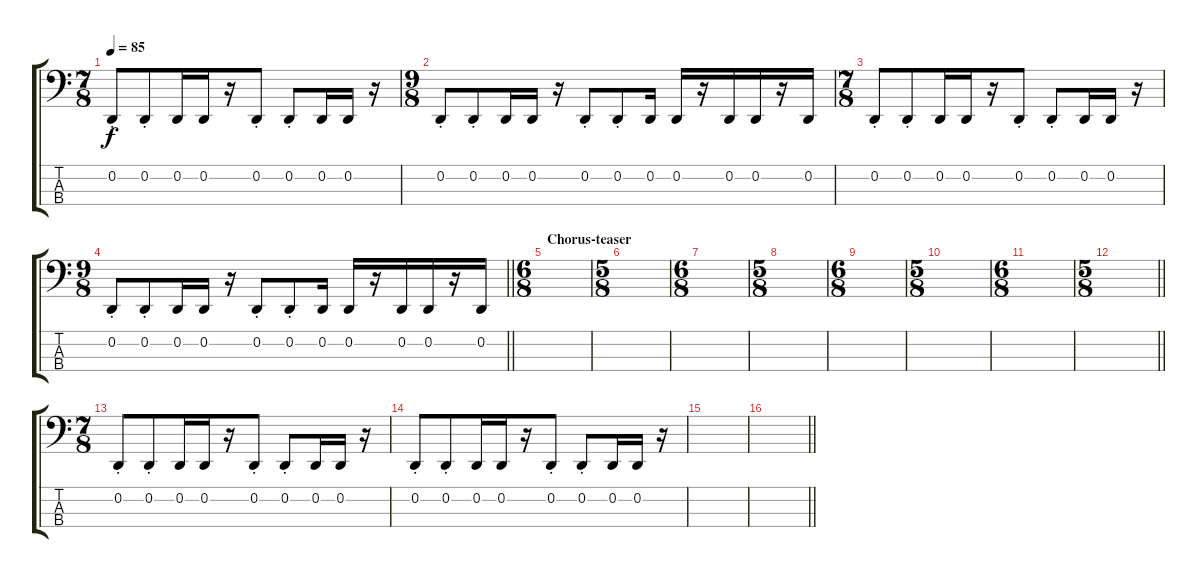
\track "" {instrument koto}
\staff {score tabs}
\tuning (G2 D2 A1 D1) {hide}
\ts (7 8)
\tempo 85
\clef f4
\ks c
0.2{st}.8{dy f} 0.2{st}.8 0.2.16 0.2.16 r.16 0.2{st}.8 0.2{st}.8 0.2.16 0.2.16 r.16 |
\ts (9 8)
0.2{st}.8 0.2{st}.8 0.2.16 0.2.16 r.16 0.2{st}.8 0.2{st}.8 0.2.16 0.2.16 r.16 0.2.16 0.2.16 r.16 0.2.16 |
\ts (7 8)
0.2{st}.8 0.2{st}.8 0.2.16 0.2.16 r.16 0.2{st}.8 0.2{st}.8 0.2.16 0.2.16 r.16 |
\ts (9 8)
\barLineRight lightlight
0.2{st}.8 0.2{st}.8 0.2.16 0.2.16 r.16 0.2{st}.8 0.2{st}.8 0.2.16 0.2.16 r.16 0.2.16 0.2.16 r.16 0.2.16 |
\ts (6 8)
\section ("" "Chorus-teaser")
|
\ts (5 8)
|
\ts (6 8)
|
\ts (5 8)
|
\ts (6 8)
|
\ts (5 8)
|
\ts (6 8)
|
\ts (5 8)
\barLineRight lightlight
|
\ts (7 8)
\section ("" "")
0.2{st}.8 0.2{st}.8 0.2.16 0.2.16 r.16 0.2{st}.8 0.2{st}.8 0.2.16 0.2.16 r.16 |
0.2{st}.8 0.2{st}.8 0.2.16 0.2.16 r.16 0.2{st}.8 0.2{st}.8 0.2.16 0.2.16 r.16 |
|
\barLineRight lightlight
